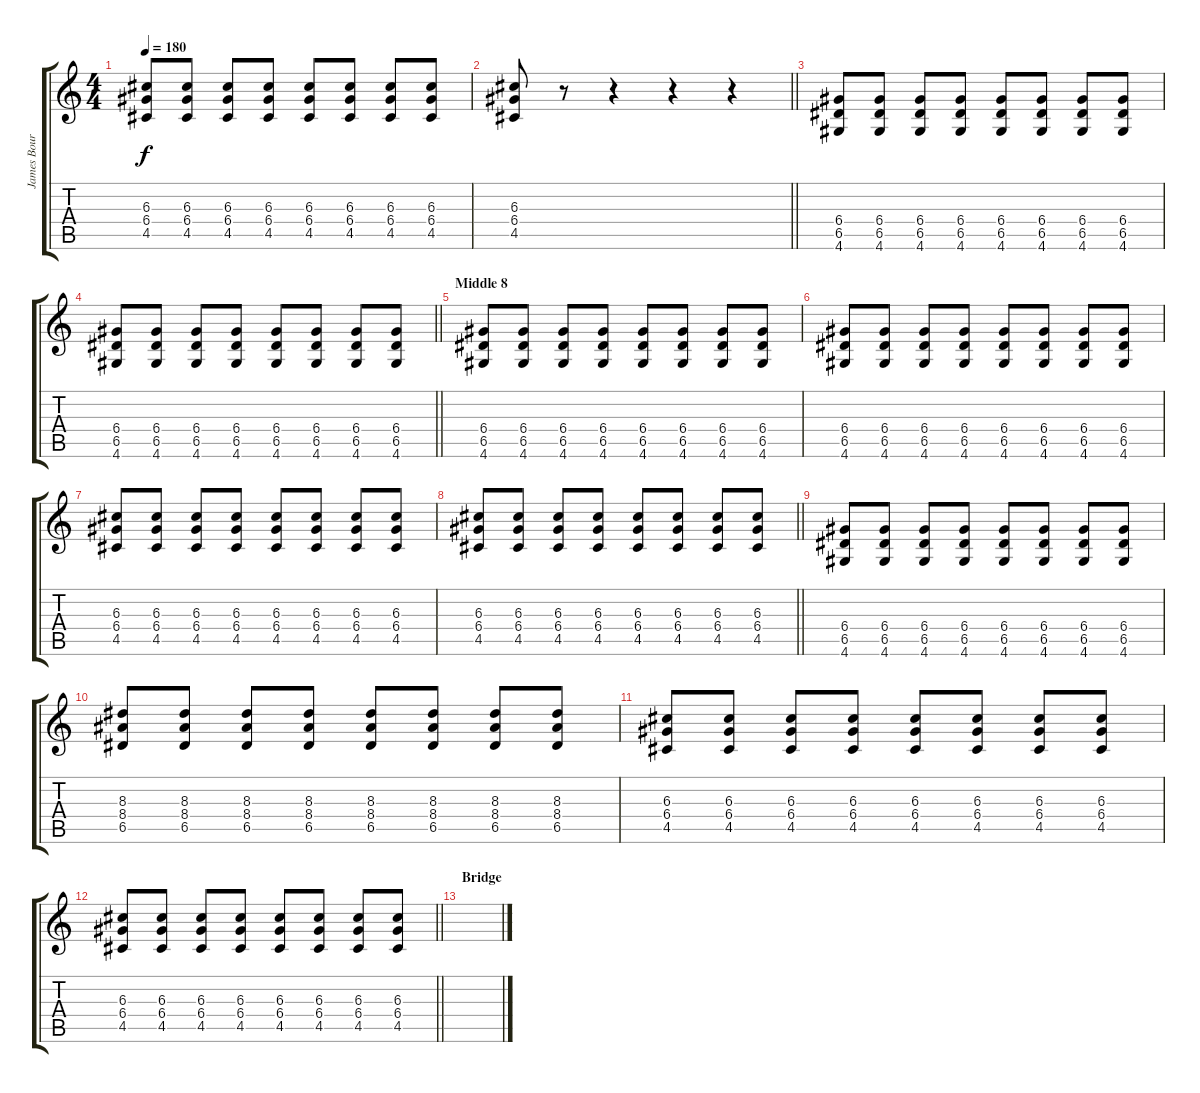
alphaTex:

\track ("James Bourne" "James Bour") {instrument distortionguitar}
\staff {score tabs}
\tuning (E4 B3 G3 D3 A2 E2) {hide}
\ts (4 4)
\tempo 180
\clef g2
\ks c
(6.3 6.4 4.5).8{dy f} (6.3 6.4 4.5).8 (6.3 6.4 4.5).8 (6.3 6.4 4.5).8 (6.3 6.4 4.5).8 (6.3 6.4 4.5).8 (6.3 6.4 4.5).8 (6.3 6.4 4.5).8 |
\barLineRight lightlight
(6.3 6.4 4.5).8 r.8 r.4 r.4 r.4 |
(6.4 6.5 4.6).8 (6.4 6.5 4.6).8 (6.4 6.5 4.6).8 (6.4 6.5 4.6).8 (6.4 6.5 4.6).8 (6.4 6.5 4.6).8 (6.4 6.5 4.6).8 (6.4 6.5 4.6).8 |
\barLineRight lightlight
(6.4 6.5 4.6).8 (6.4 6.5 4.6).8 (6.4 6.5 4.6).8 (6.4 6.5 4.6).8 (6.4 6.5 4.6).8 (6.4 6.5 4.6).8 (6.4 6.5 4.6).8 (6.4 6.5 4.6).8 |
\section ("" "Middle 8")
(6.4 6.5 4.6).8 (6.4 6.5 4.6).8 (6.4 6.5 4.6).8 (6.4 6.5 4.6).8 (6.4 6.5 4.6).8 (6.4 6.5 4.6).8 (6.4 6.5 4.6).8 (6.4 6.5 4.6).8 |
(6.4 6.5 4.6).8 (6.4 6.5 4.6).8 (6.4 6.5 4.6).8 (6.4 6.5 4.6).8 (6.4 6.5 4.6).8 (6.4 6.5 4.6).8 (6.4 6.5 4.6).8 (6.4 6.5 4.6).8 |
(6.3 6.4 4.5).8 (6.3 6.4 4.5).8 (6.3 6.4 4.5).8 (6.3 6.4 4.5).8 (6.3 6.4 4.5).8 (6.3 6.4 4.5).8 (6.3 6.4 4.5).8 (6.3 6.4 4.5).8 |
\barLineRight lightlight
(6.3 6.4 4.5).8 (6.3 6.4 4.5).8 (6.3 6.4 4.5).8 (6.3 6.4 4.5).8 (6.3 6.4 4.5).8 (6.3 6.4 4.5).8 (6.3 6.4 4.5).8 (6.3 6.4 4.5).8 |
(6.4 6.5 4.6).8 (6.4 6.5 4.6).8 (6.4 6.5 4.6).8 (6.4 6.5 4.6).8 (6.4 6.5 4.6).8 (6.4 6.5 4.6).8 (6.4 6.5 4.6).8 (6.4 6.5 4.6).8 |
(8.3 8.4 6.5).8 (8.3 8.4 6.5).8 (8.3 8.4 6.5).8 (8.3 8.4 6.5).8 (8.3 8.4 6.5).8 (8.3 8.4 6.5).8 (8.3 8.4 6.5).8 (8.3 8.4 6.5).8 |
(6.3 6.4 4.5).8 (6.3 6.4 4.5).8 (6.3 6.4 4.5).8 (6.3 6.4 4.5).8 (6.3 6.4 4.5).8 (6.3 6.4 4.5).8 (6.3 6.4 4.5).8 (6.3 6.4 4.5).8 |
\barLineRight lightlight
(6.3 6.4 4.5).8 (6.3 6.4 4.5).8 (6.3 6.4 4.5).8 (6.3 6.4 4.5).8 (6.3 6.4 4.5).8 (6.3 6.4 4.5).8 (6.3 6.4 4.5).8 (6.3 6.4 4.5).8 |
\section ("" "Bridge")
